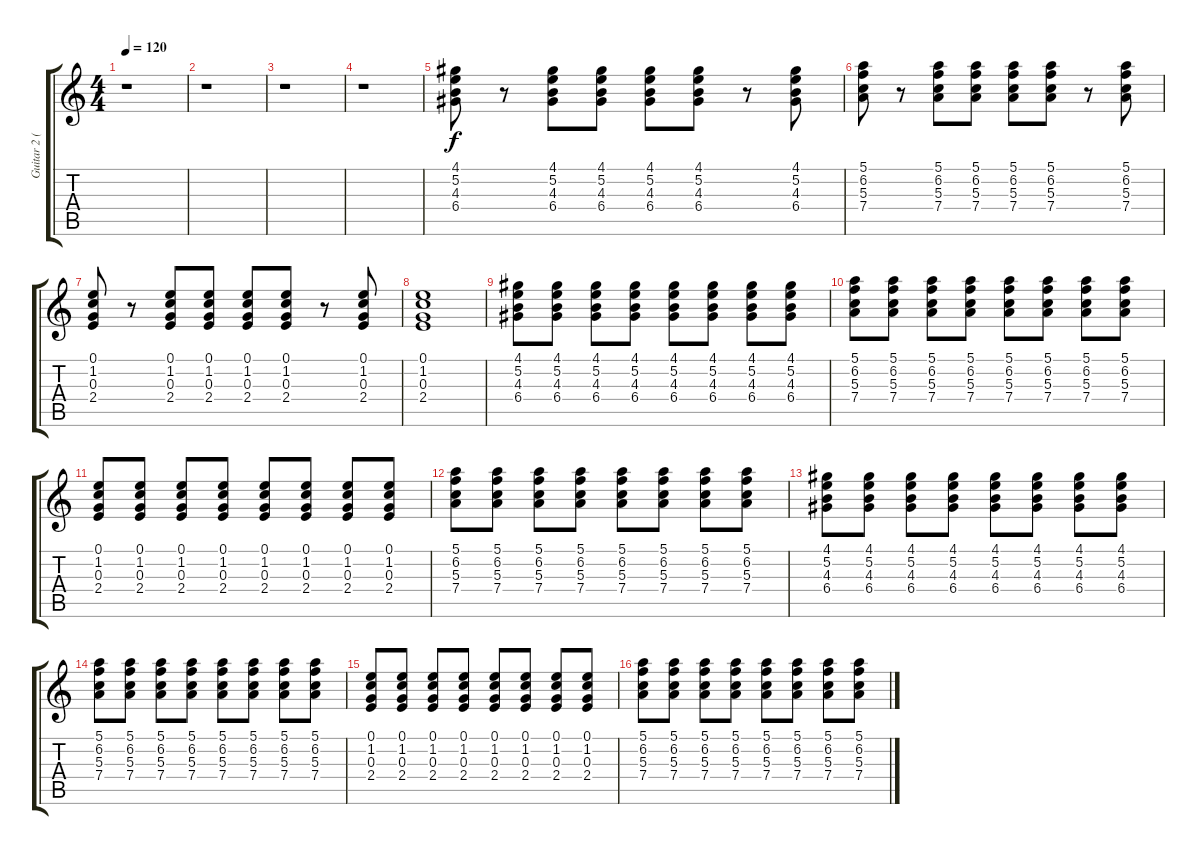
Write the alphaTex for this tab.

\track ("Guitar 2 (Cong buoi)" "Guitar 2 (") {instrument distortionguitar}
\staff {score tabs}
\tuning (E4 B3 G3 D3 A2 E2) {hide}
\ts (4 4)
\tempo 120
\clef g2
\ks c
r.1{dy f instrument distortionguitar} |
r.1 |
r.1 |
r.1 |
(4.1 5.2 4.3 6.4).8 r.8 (4.1 5.2 4.3 6.4).8 (4.1 5.2 4.3 6.4).8 (4.1 5.2 4.3 6.4).8 (4.1 5.2 4.3 6.4).8 r.8 (4.1 5.2 4.3 6.4).8 |
(5.1 6.2 5.3 7.4).8 r.8 (5.1 6.2 5.3 7.4).8 (5.1 6.2 5.3 7.4).8 (5.1 6.2 5.3 7.4).8 (5.1 6.2 5.3 7.4).8 r.8 (5.1 6.2 5.3 7.4).8 |
(0.1 1.2 0.3 2.4).8 r.8 (0.1 1.2 0.3 2.4).8 (0.1 1.2 0.3 2.4).8 (0.1 1.2 0.3 2.4).8 (0.1 1.2 0.3 2.4).8 r.8 (0.1 1.2 0.3 2.4).8 |
(0.1 1.2 0.3 2.4).1 |
(4.1 5.2 4.3 6.4).8 (4.1 5.2 4.3 6.4).8 (4.1 5.2 4.3 6.4).8 (4.1 5.2 4.3 6.4).8 (4.1 5.2 4.3 6.4).8 (4.1 5.2 4.3 6.4).8 (4.1 5.2 4.3 6.4).8 (4.1 5.2 4.3 6.4).8 |
(5.1 6.2 5.3 7.4).8 (5.1 6.2 5.3 7.4).8 (5.1 6.2 5.3 7.4).8 (5.1 6.2 5.3 7.4).8 (5.1 6.2 5.3 7.4).8 (5.1 6.2 5.3 7.4).8 (5.1 6.2 5.3 7.4).8 (5.1 6.2 5.3 7.4).8 |
(0.1 1.2 0.3 2.4).8 (0.1 1.2 0.3 2.4).8 (0.1 1.2 0.3 2.4).8 (0.1 1.2 0.3 2.4).8 (0.1 1.2 0.3 2.4).8 (0.1 1.2 0.3 2.4).8 (0.1 1.2 0.3 2.4).8 (0.1 1.2 0.3 2.4).8 |
(5.1 6.2 5.3 7.4).8 (5.1 6.2 5.3 7.4).8 (5.1 6.2 5.3 7.4).8 (5.1 6.2 5.3 7.4).8 (5.1 6.2 5.3 7.4).8 (5.1 6.2 5.3 7.4).8 (5.1 6.2 5.3 7.4).8 (5.1 6.2 5.3 7.4).8 |
(4.1 5.2 4.3 6.4).8 (4.1 5.2 4.3 6.4).8 (4.1 5.2 4.3 6.4).8 (4.1 5.2 4.3 6.4).8 (4.1 5.2 4.3 6.4).8 (4.1 5.2 4.3 6.4).8 (4.1 5.2 4.3 6.4).8 (4.1 5.2 4.3 6.4).8 |
(5.1 6.2 5.3 7.4).8 (5.1 6.2 5.3 7.4).8 (5.1 6.2 5.3 7.4).8 (5.1 6.2 5.3 7.4).8 (5.1 6.2 5.3 7.4).8 (5.1 6.2 5.3 7.4).8 (5.1 6.2 5.3 7.4).8 (5.1 6.2 5.3 7.4).8 |
(0.1 1.2 0.3 2.4).8 (0.1 1.2 0.3 2.4).8 (0.1 1.2 0.3 2.4).8 (0.1 1.2 0.3 2.4).8 (0.1 1.2 0.3 2.4).8 (0.1 1.2 0.3 2.4).8 (0.1 1.2 0.3 2.4).8 (0.1 1.2 0.3 2.4).8 |
(5.1 6.2 5.3 7.4).8 (5.1 6.2 5.3 7.4).8 (5.1 6.2 5.3 7.4).8 (5.1 6.2 5.3 7.4).8 (5.1 6.2 5.3 7.4).8 (5.1 6.2 5.3 7.4).8 (5.1 6.2 5.3 7.4).8 (5.1 6.2 5.3 7.4).8
